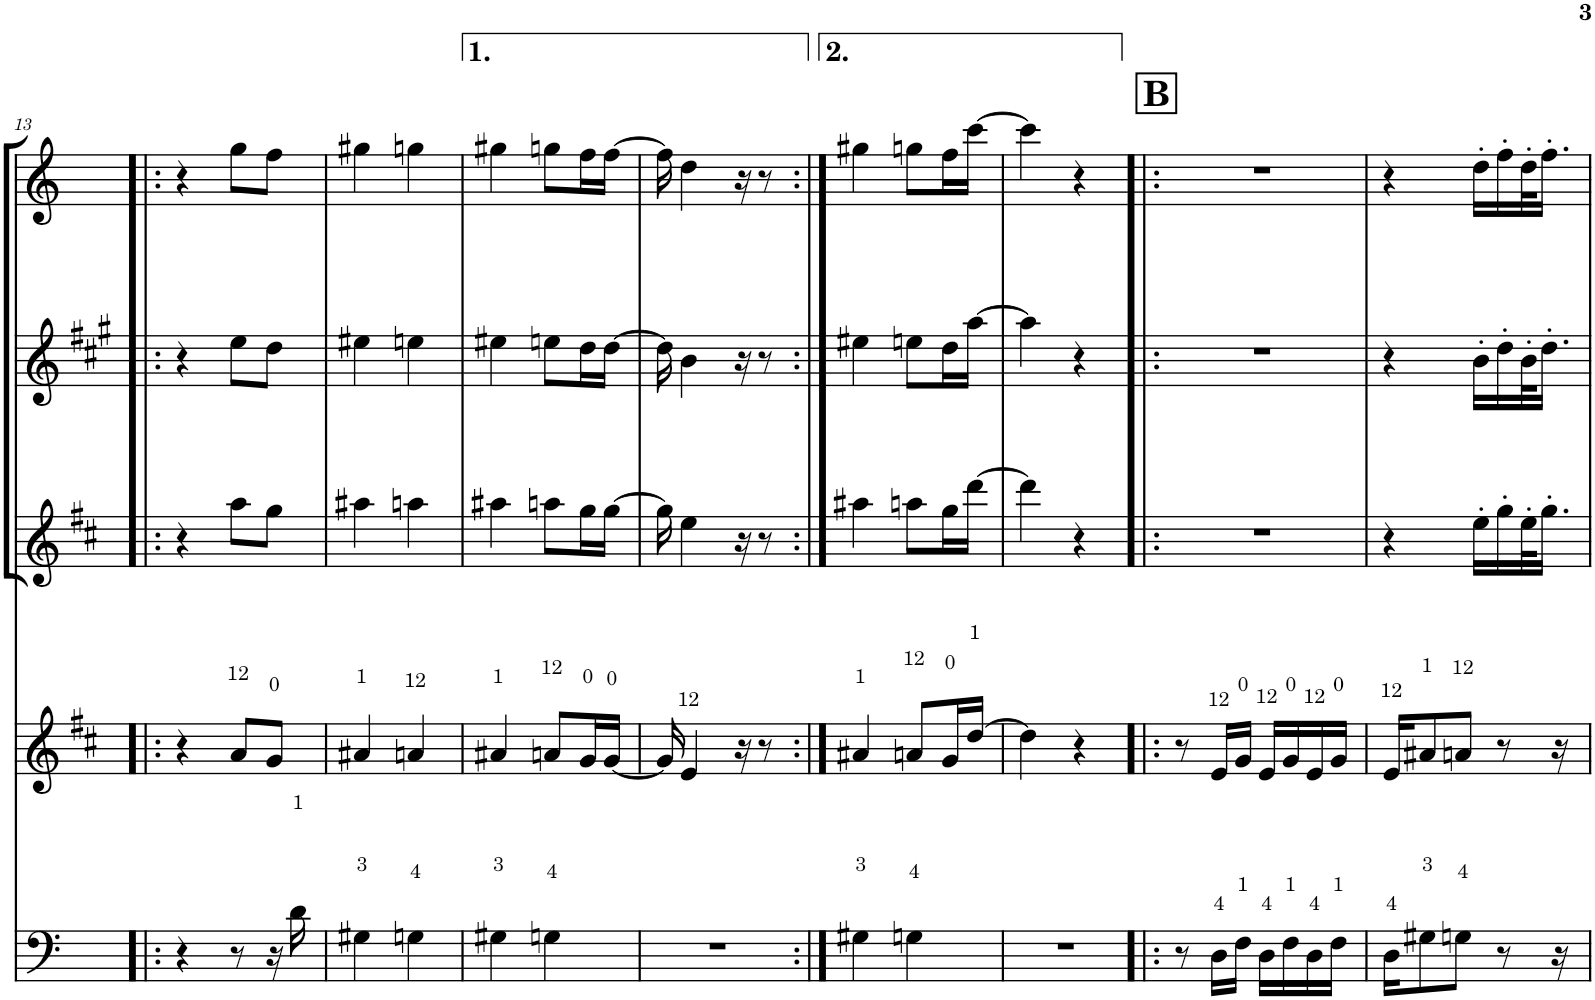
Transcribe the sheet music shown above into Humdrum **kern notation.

**kern	**kern	**kern	**kern	**kern	**kern	**kern	**kern	**kern	**kern	**kern
*part11	*part10	*part9	*part8	*part7	*part6	*part5	*part4	*part3	*part2	*part1
*staff11	*staff10	*staff9	*staff8	*staff7	*staff6	*staff5	*staff4	*staff3	*staff2	*staff1
*I"Tuba Bb	*I"Tuba em Eb	*I"Xilofone	*I"Tuba	*I"Bone	*I"Bomb	*I"Pete	*I"Tenor	*I"Sax Alto	*I"Clarineta	*I"Flauta
*I'Tba	*I'Tb. em Eb	*I'Xil.	*I'Tba	*	*	*	*	*	*I'Cl	*I'Fl
!!LO:PB:g=z
*clefG2	*clefG2	*clefG2	*clefF4	*clefF4	*clefG2	*clefG2	*clefG2	*clefG2	*clefG2	*clefG2
*Trd8c14	*Trd12c21	*Trd-7c-12	*	*	*Trd8c14	*Trd1c2	*Trd8c14	*Trd5c9	*Trd1c2	*
*k[f#c#]	*k[f#c#g#]	*k[]	*k[]	*k[]	*k[f#c#]	*k[f#c#]	*k[f#c#]	*k[f#c#g#]	*k[f#c#]	*k[]
*M2/4	*M2/4	*M2/4	*M2/4	*M2/4	*M2/4	*M2/4	*M2/4	*M2/4	*M2/4	*M2/4
=13!|:	=13!|:	=13!|:	=13!|:	=13!|:	=13!|:	=13!|:	=13!|:	=13!|:	=13!|:	=13!|:
!	!	!	!LO:TX:a:t=0	!	!	!	!	!	!	!
!	!LO:TX:a:t=0	!	!	!	!	!	!	!	!	!
!LO:TX:a:t=0	!	!	!	!	!	!	!	!	!	!
!	!	!LO:N:vis=16	!	!	!	!	!	!	!	!
8e	8b	16.r	8D	4r	4r	4r	4r	4r	4r	4r
.	.	16a	.	.	.	.	.	.	.	.
8r	8r	.	8r	.	.	.	.	.	.	.
.	.	32r	.	.	.	.	.	.	.	.
.	.	16a	.	.	.	.	.	.	.	.
8r	8r	8r	8r	8r	8r	8a/L	8aa\L	8ee\L	8e/L	8gg\L
16r	16r	32a	16r	16r	16r	8g/J	8gg\J	8dd\J	8d/J	8ff\J
!	!	!LO:N:vis=16	!	!	!	!	!	!	!	!
.	.	16.r	.	.	.	.	.	.	.	.
!	!	!	!	!	!LO:TX:a:t=12	!	!	!	!	!
!	!	!	!LO:TX:a:t=0	!	!	!	!	!	!	!
!	!LO:TX:a:t=0	!	!	!	!	!	!	!	!	!
!LO:TX:a:t=0	!	!	!	!	!	!	!	!	!	!
16e	16b	.	16D	16d\	16ee	.	.	.	.	.
=14	=14	=14	=14	=14	=14	=14	=14	=14	=14	=14
!	!	!	!	!	!LO:TX:a:t=1	!	!	!	!	!
!	!	!	!LO:TX:a:t=1	!	!	!	!	!	!	!
!	!LO:TX:a:t=1	!	!	!	!	!	!	!	!	!
!LO:TX:a:t=1	!	!	!	!	!	!	!	!	!	!
!	!	!LO:N:vis=16	!	!	!	!	!	!	!	!
4A#X	4e#X	16.r	4GG#X	4G#X\	4a#X	4a#X/	4aa#X\	4ee#X\	4ffn	4gg#X\
.	.	16g#X	.	.	.	.	.	.	.	.
.	.	32r	.	.	.	.	.	.	.	.
.	.	16g#	.	.	.	.	.	.	.	.
!	!	!	!	!	!LO:TX:a:t=12	!	!	!	!	!
!	!	!	!LO:TX:a:t=12	!	!	!	!	!	!	!
!	!LO:TX:a:t=12	!	!	!	!	!	!	!	!	!
!LO:TX:a:t=12	!	!	!	!	!	!	!	!	!	!
4An	4en	8r	4GGn	4Gn\	4an	4an/	4aan\	4een\	4ee	4ggn\
.	.	32g#	.	.	.	.	.	.	.	.
!	!	!LO:N:vis=16	!	!	!	!	!	!	!	!
.	.	16.r	.	.	.	.	.	.	.	.
=15	=15	=15	=15	=15	=15	=15	=15	=15	=15	=15
!	!	!	!	!	!LO:TX:a:t=1	!	!	!	!	!
!	!	!	!LO:TX:a:t=1	!	!	!	!	!	!	!
!	!LO:TX:a:t=1	!	!	!	!	!	!	!	!	!
!LO:TX:a:t=1	!	!	!	!	!	!	!	!	!	!
!	!	!LO:N:vis=16	!	!	!	!	!	!	!	!
4A#X	4e#X	16.r	4GG#X	4G#X\	4a#X	4a#X/	4aa#X\	4ee#X\	4ffn	4gg#X\
.	.	16g#X	.	.	.	.	.	.	.	.
.	.	32r	.	.	.	.	.	.	.	.
.	.	16g#	.	.	.	.	.	.	.	.
!	!	!	!	!	!LO:TX:a:t=12	!	!	!	!	!
!	!	!	!LO:TX:a:t=12	!	!	!	!	!	!	!
!	!LO:TX:a:t=12	!	!	!	!	!	!	!	!	!
!LO:TX:a:t=12	!	!	!	!	!	!	!	!	!	!
4An	4en	8r	4GGn	4Gn\	4an	8an/L	8aan\L	8een\L	8a	8ggn\L
.	.	32g#	.	.	.	16g/L	16gg\L	16dd\L	8r	16ff\L
!	!	!LO:N:vis=16	!	!	!	!	!	!	!	!
.	.	16.r	.	.	.	.	.	.	.	.
.	.	.	.	.	.	[16g/JJ	[16gg\JJ	[16dd\JJ	.	[16ff\JJ
=16	=16	=16	=16	=16	=16	=16	=16	=16	=16	=16
!	!	!	!LO:TX:a:t=0	!	!	!	!	!	!	!
!	!LO:TX:a:t=0	!	!	!	!	!	!	!	!	!
!LO:TX:a:t=0	!	!	!	!	!	!	!	!	!	!
!	!	!LO:N:vis=16	!	!	!	!	!	!	!	!
8e	8b	16.r	8D	2r	2r	16g/]	16gg\]	16dd\]	4r	16ff\]
.	.	.	.	.	.	4e/	4ee\	4b\	.	4dd\
.	.	16a	.	.	.	.	.	.	.	.
16r	16r	.	16r	.	.	.	.	.	.	.
.	.	32r	.	.	.	.	.	.	.	.
!	!	!	!LO:TX:a:t=0	!	!	!	!	!	!	!
!	!LO:TX:a:t=0	!	!	!	!	!	!	!	!	!
!LO:TX:a:t=0	!	!	!	!	!	!	!	!	!	!
16e	16b	16a	16D	.	.	.	.	.	.	.
8r	8r	8r	8r	.	.	.	.	.	4r	.
.	.	.	.	.	.	16r	16r	16r	.	16r
16r	16r	32a	16r	.	.	8r	8r	8r	.	8r
!	!	!LO:N:vis=16	!	!	!	!	!	!	!	!
.	.	16.r	.	.	.	.	.	.	.	.
32r	32r	.	32r	.	.	.	.	.	.	.
!	!	!	!LO:TX:a:t=0	!	!	!	!	!	!	!
!	!LO:TX:a:t=0	!	!	!	!	!	!	!	!	!
!LO:TX:a:t=0	!	!	!	!	!	!	!	!	!	!
32e	32b	.	32D	.	.	.	.	.	.	.
=17:|!	=17:|!	=17:|!	=17:|!	=17:|!	=17:|!	=17:|!	=17:|!	=17:|!	=17:|!	=17:|!
!	!	!	!	!	!LO:TX:a:t=1	!	!	!	!	!
!	!	!	!LO:TX:a:t=1	!	!	!	!	!	!	!
!	!LO:TX:a:t=1	!	!	!	!	!	!	!	!	!
!LO:TX:a:t=1	!	!	!	!	!	!	!	!	!	!
!	!	!LO:N:vis=16	!	!	!	!	!	!	!	!
4B-X	4fn	16.r	4AA-X	4G#X\	4a#X	4a#X/	4aa#X\	4ee#X\	4ffn	4gg#X\
.	.	16a-X	.	.	.	.	.	.	.	.
.	.	32r	.	.	.	.	.	.	.	.
.	.	16a-	.	.	.	.	.	.	.	.
!	!	!	!	!	!LO:TX:a:t=12	!	!	!	!	!
!	!	!	!LO:TX:a:t=12	!	!	!	!	!	!	!
!	!LO:TX:a:t=12	!	!	!	!	!	!	!	!	!
!LO:TX:a:t=12	!	!	!	!	!	!	!	!	!	!
4A	4e	8r	4GG	4Gn\	4an	8an/L	8aan\L	8een\L	8ee\L	8ggn\L
.	.	32a-	.	.	.	16g/L	16gg\L	16dd\L	16dd\L	16ff\L
!	!	!LO:N:vis=16	!	!	!	!	!	!	!	!
.	.	16.r	.	.	.	.	.	.	.	.
.	.	.	.	.	.	[16dd/JJ	[16ddd\JJ	[16aa\JJ	[16aa\JJ	[16ccc\JJ
=18	=18	=18	=18	=18	=18	=18	=18	=18	=18	=18
!	!	!	!LO:TX:a:t=1	!	!	!	!	!	!	!
!	!LO:TX:a:t=1	!	!	!	!	!	!	!	!	!
!LO:TX:a:t=1	!	!	!	!	!	!	!	!	!	!
4d	4a	2r	4C	2r	2r	4dd\]	4ddd\]	4aa\]	4aa]	4ccc\]
4r	4r	.	4r	.	.	4r	4r	4r	4r	4r
!!LO:REH:place=s1:a:B:cj:fs=14:t=B
=19!|:	=19!|:	=19!|:	=19!|:	=19!|:	=19!|:	=19!|:	=19!|:	=19!|:	=19!|:	=19!|:
8r	8r	2r	8r	8r	8r	8r	2r	2r	2r	2r
!	!	!	!	!	!LO:TX:a:t=0	!	!	!	!	!
!	!	!	!LO:TX:a:t=0	!	!	!	!	!	!	!
!	!LO:TX:a:t=0	!	!	!	!	!	!	!	!	!
!LO:TX:a:t=0	!	!	!	!	!	!	!	!	!	!
16e/LL	16b\LL	.	16D\LL	16D\LL	16e/LL	16e/LL	.	.	.	.
!	!	!	!	!	!LO:TX:a:t=0	!	!	!	!	!
!	!	!	!LO:TX:a:t=0	!	!	!	!	!	!	!
!	!LO:TX:a:t=0	!	!	!	!	!	!	!	!	!
!LO:TX:a:t=0	!	!	!	!	!	!	!	!	!	!
16g/JJ	16dd\JJ	.	16F\JJ	16F\JJ	16g/JJ	16g/JJ	.	.	.	.
!	!	!	!	!	!LO:TX:a:t=0	!	!	!	!	!
!	!	!	!LO:TX:a:t=0	!	!	!	!	!	!	!
!	!LO:TX:a:t=0	!	!	!	!	!	!	!	!	!
!LO:TX:a:t=0	!	!	!	!	!	!	!	!	!	!
16e/LL	16b\LL	.	16D\LL	16D\LL	16e/LL	16e/LL	.	.	.	.
!	!	!	!	!	!LO:TX:a:t=0	!	!	!	!	!
!	!	!	!LO:TX:a:t=0	!	!	!	!	!	!	!
!	!LO:TX:a:t=0	!	!	!	!	!	!	!	!	!
!LO:TX:a:t=0	!	!	!	!	!	!	!	!	!	!
16g/J	16dd\J	.	16F\J	16F\	16g/J	16g/	.	.	.	.
!	!	!	!	!	!LO:TX:a:t=0	!	!	!	!	!
!	!	!	!LO:TX:a:t=0	!	!	!	!	!	!	!
!	!LO:TX:a:t=0	!	!	!	!	!	!	!	!	!
!LO:TX:a:t=0	!	!	!	!	!	!	!	!	!	!
16e/L	16b\L	.	16D\L	16D\	16e/L	16e/	.	.	.	.
!	!	!	!	!	!LO:TX:a:t=0	!	!	!	!	!
!	!	!	!LO:TX:a:t=0	!	!	!	!	!	!	!
!	!LO:TX:a:t=0	!	!	!	!	!	!	!	!	!
!LO:TX:a:t=0	!	!	!	!	!	!	!	!	!	!
16g/JJ	16dd\JJ	.	16F\JJ	16F\JJ	16g/JJ	16g/JJ	.	.	.	.
=20	=20	=20	=20	=20	=20	=20	=20	=20	=20	=20
!	!	!	!	!	!LO:TX:a:t=0	!	!	!	!	!
!	!	!	!LO:TX:a:t=0	!	!	!	!	!	!	!
!	!LO:TX:a:t=0	!	!	!	!	!	!	!	!	!
!LO:TX:a:t=0	!	!	!	!	!	!	!	!	!	!
16e/KL	16b\KL	2r	16D\KL	16D\KL	16e/KL	16e/KL	4r	4r	4r	4r
!	!	!	!	!	!LO:TX:a:t=1	!	!	!	!	!
!	!	!	!LO:TX:a:t=1	!	!	!	!	!	!	!
!	!LO:TX:a:t=1	!	!	!	!	!	!	!	!	!
!LO:TX:a:t=1	!	!	!	!	!	!	!	!	!	!
8a#X/	8ee#X\	.	8G#X\	8G#X\	8a#X/	8a#X/	.	.	.	.
!	!	!	!	!	!LO:TX:a:t=12	!	!	!	!	!
!	!	!	!LO:TX:a:t=12	!	!	!	!	!	!	!
!	!LO:TX:a:t=12	!	!	!	!	!	!	!	!	!
!LO:TX:a:t=12	!	!	!	!	!	!	!	!	!	!
8an/J	8een\J	.	8Gn\J	8Gn\J	8an/J	8an/J	.	.	.	.
.	.	.	.	.	.	.	16ee'\LL	16b'\LL	16bb'\LL	16dd'\LL
16r	16r	.	16r	8r	8r	8r	16gg'\	16dd'\	16ddd'\J	16ff'\
8r	8r	.	8r	.	.	.	32ee'\K	32b'\K	32bb'\KL	32dd'\K
.	.	.	.	.	.	.	16.gg'\JJ	16.dd'\JJ	16.ddd'\JJ	16.ff'\JJ
.	.	.	.	16r	16r	16r	.	.	.	.
=	=	=	=	=	=	=	=	=	=	=
*-	*-	*-	*-	*-	*-	*-	*-	*-	*-	*-
